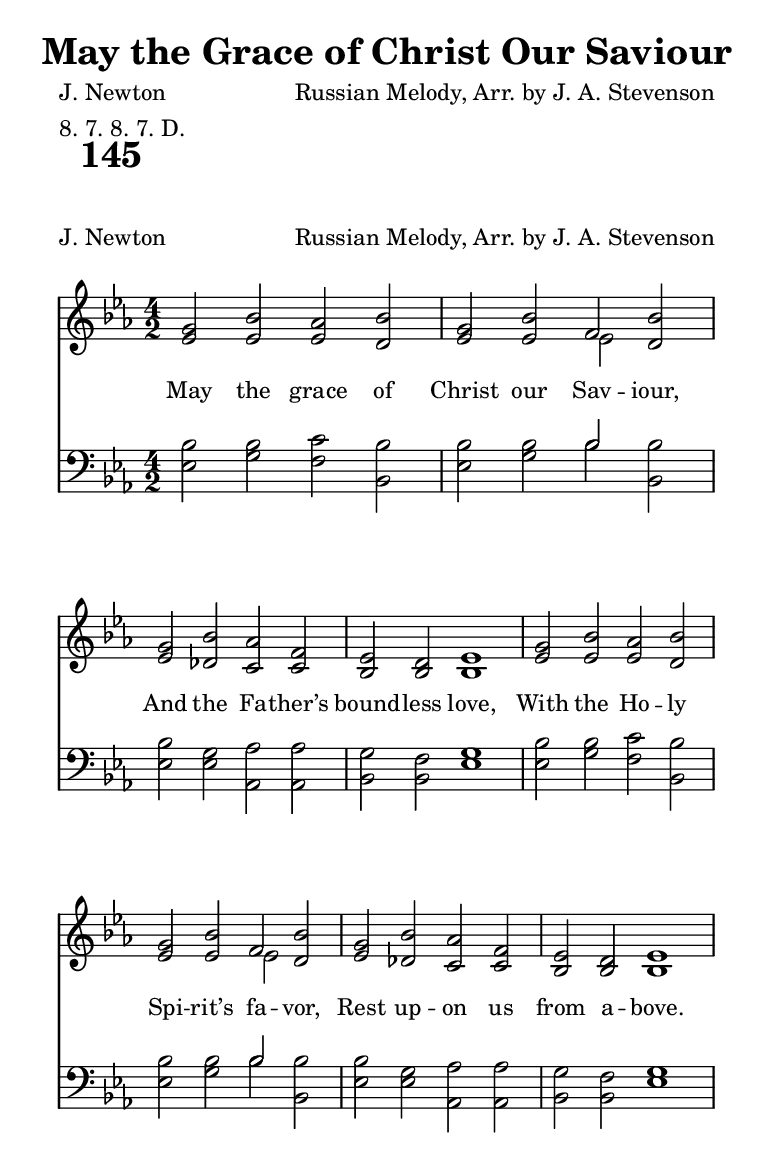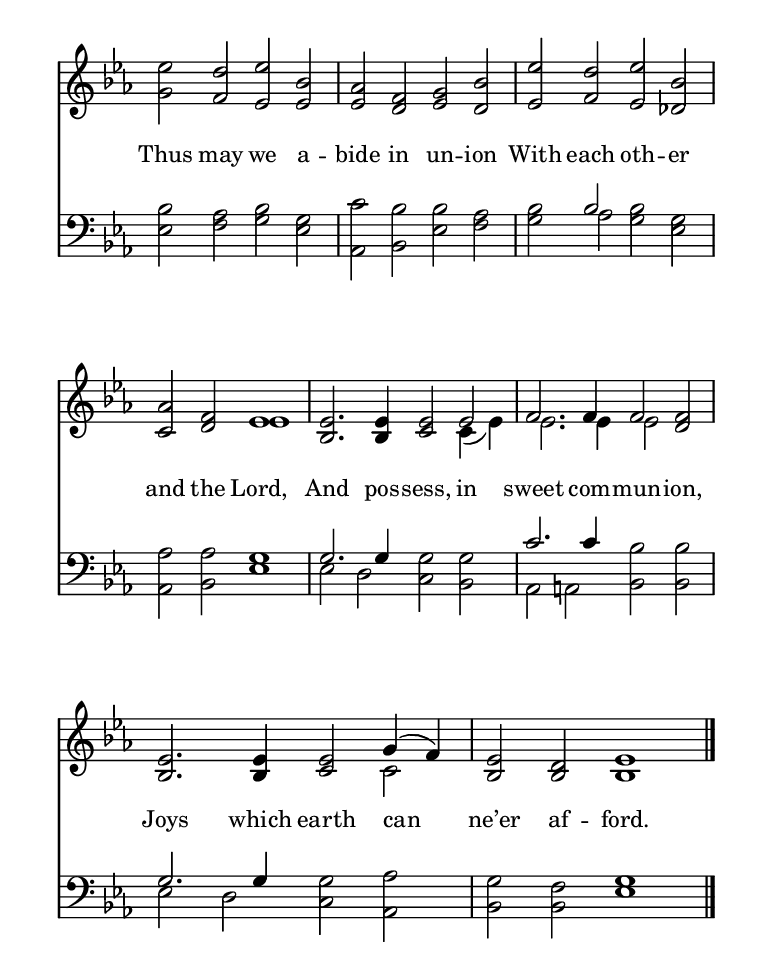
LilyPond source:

\include "common/global.ily"
\paper {
  \include "common/paper.ily"
  ragged-last-bottom = ##t
  system-system-spacing.padding = 6
  system-count = #(cond (is-eogsized 4) (#t #f))
  scoreTitleMarkup = \markup {
    \override #'(baseline-skip . 3.5)
    \column {
      \override #'(baseline-skip . 3.5)
      \column {
        \fill-line {
          \huge \larger \larger \bold {
            \concat { "  " \fromproperty #'header:hymnnumber }
            \mytitle
            \null
          }
        }
        \fill-line {
          \lower #4 \fromproperty #'header:poet
          \smaller \bold \mysubtitle
          \lower #4 \fromproperty #'header:composer
        }
      }
    }
  }
}

\header{
  hymnnumber = "145"
  title = "May the Grace of Christ Our Saviour"
  tunename = "Vesper Hymn"
  meter = "8. 7. 8. 7. D."
  poet = "J. Newton"
  composer = "Russian Melody, Arr. by J. A. Stevenson"
  %copyright = ""
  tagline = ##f
}

% for fermata in MIDI
ta = { \tempo 2=80 }
tb = { \tempo 2=40 }

global = {
  \include "common/overrides.ily"
  \override Staff.TimeSignature.style = #'numbered
  \time 4/2
  \override Score.MetronomeMark.transparent = ##t % hide all fermata changes too
  \ta
  \key ees \major
  \autoBeamOff
}

notesSoprano = {
\global
\relative c'' {

g2 bes aes bes | g bes f bes
g2 bes aes f | ees d ees1
g2 bes aes bes | g bes f bes
g2 bes aes f | ees d ees1

ees'2 d ees bes | aes f g bes
ees2 d ees bes | aes f ees1
ees2. ees4 ees2 ees | f2. f4 f2 f
ees2. ees4 ees2 g4( f) | ees2 d ees1

\bar "|."

}
}

notesAlto = {
\global
\relative e' {

ees2 ees ees d | ees ees ees d
ees2 des c c | bes bes bes1
ees2 ees ees d | ees ees ees d
ees2 des c c | bes bes bes1

g'2 f ees ees | ees d ees d
ees2 f ees des | c d ees1
bes2. bes4 c2 c4( ees) | ees2. ees4 ees2 d
bes2. bes4 c2 c | bes bes bes1

}
}

notesTenor = {
\global
\relative a {

bes2 bes c bes | bes bes bes bes
bes2 g aes aes | g f g1
bes2 bes c bes | bes bes bes bes
bes2 g aes aes | g f g1

bes2 aes bes g | c bes bes aes
bes2 bes bes g | aes aes g1
g2. g4 g2 g | c2. c4 bes2 bes
g2. g4 g2 aes | g f g1

}
}

notesBass = {
\global
\relative f {

ees2 g f bes, | ees g bes bes,
ees2 ees aes, aes | bes bes ees1
ees2 g f bes, | ees g bes bes,
ees2 ees aes, aes | bes bes ees1

ees2 f g ees | aes, bes ees f
g2 aes g ees | aes, bes ees1
ees2 d c bes | aes a bes bes
ees d c aes | bes bes ees1


}
}

wordsA = \lyricmode {

May the grace of Christ our Sav -- iour,
And the Fa -- ther’s bound -- less love,
With the Ho -- ly Spi -- rit’s fa -- vor,
Rest up -- on us from a -- bove.
Thus may we a -- bide in un -- ion
With each oth -- er and the Lord,
And pos -- sess, in sweet com -- mun -- ion,
Joys which earth can ne’er af -- ford.

}

\score {
  \context ChoirStaff <<
    \context Staff = upper <<
      \set Staff.autoBeaming = ##f
      \set ChoirStaff.systemStartDelimiter = #'SystemStartBar
      \set ChoirStaff.printPartCombineTexts = ##f
      \partcombine #'(2 . 9) \notesSoprano \notesAlto
      \context NullVoice = sopranos { \voiceOne << \notesSoprano >> }
      \context NullVoice = altos { \voiceTwo << \notesAlto >> }
      \context Lyrics = one   \lyricsto sopranos \wordsA
    >>
    \context Staff = men <<
      \set Staff.autoBeaming = ##f
      \clef bass
      \set ChoirStaff.printPartCombineTexts = ##f
      \partcombine #'(2 . 9) \notesTenor \notesBass
      \context NullVoice = tenors { \voiceOne << \notesTenor >> }
      \context NullVoice = basses { \voiceTwo << \notesBass >> }
    >>
  >>
  \layout {
    \include "common/layout.ily"
  }
  \midi{
    \include "common/midi.ily"
  }
}

\version "2.19.49"  % necessary for upgrading to future LilyPond versions.

% vi:set et ts=2 sw=2 ai nocindent syntax=lilypond:
